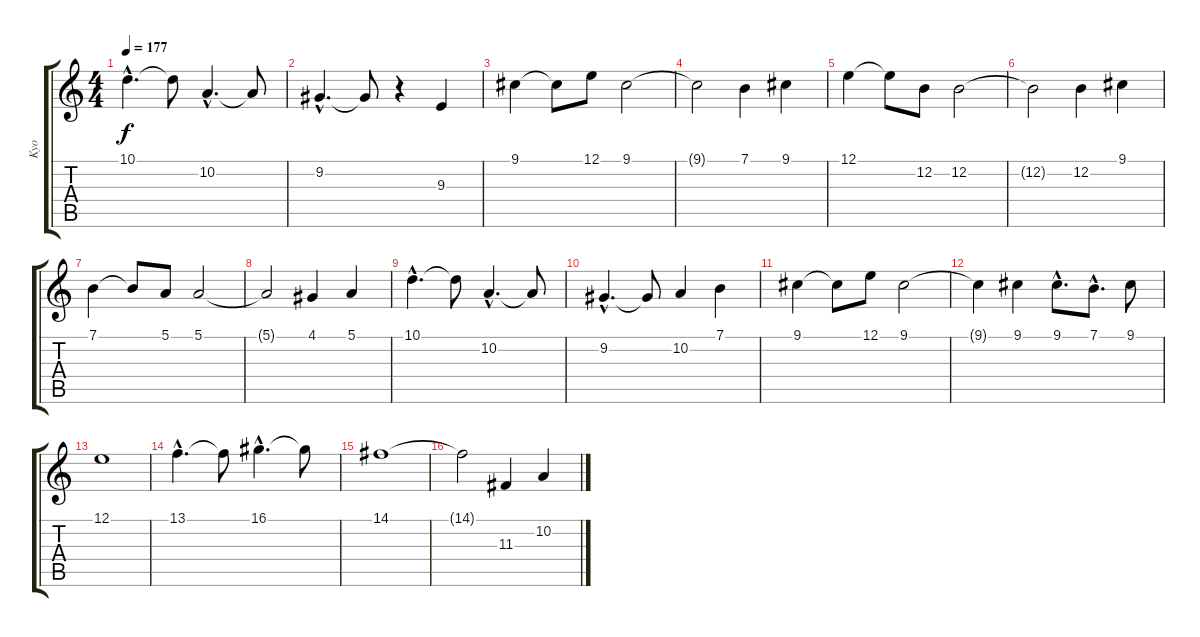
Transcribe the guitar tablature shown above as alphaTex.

\track ("Kyo" "Kyo") {instrument stringensemble1}
\staff {score tabs}
\tuning (E4 B3 G3 D3 A2 E2) {hide}
\ts (4 4)
\tempo 177
\clef g2
\ks c
10.1{hac}.4{d dy f} 10.1{t}.8 10.2{hac}.4{d} 10.2{t}.8 |
9.2{hac}.4{d} 9.2{t}.8 r.4 9.3.4 |
9.1.4 9.1{t}.8 12.1.8 9.1.2 |
9.1{t}.2 7.1.4 9.1.4 |
12.1.4 12.1{t}.8 12.2.8 12.2.2 |
12.2{t}.2 12.2.4 9.1.4 |
7.1.4 7.1{t}.8 5.1.8 5.1.2 |
5.1{t}.2 4.1.4 5.1.4 |
10.1{hac}.4{d} 10.1{t}.8 10.2{hac}.4{d} 10.2{t}.8 |
9.2{hac}.4{d} 9.2{t}.8 10.2.4 7.1.4 |
9.1.4 9.1{t}.8 12.1.8 9.1.2 |
9.1{t}.4 9.1.4 9.1{hac}.8{d} 7.1{hac}.8{d} 9.1.8 |
12.1.1 |
13.1{hac}.4{d} 13.1{t}.8 16.1{hac}.4{d} 16.1{t}.8 |
14.1.1 |
14.1{t}.2 11.3.4 10.2.4
